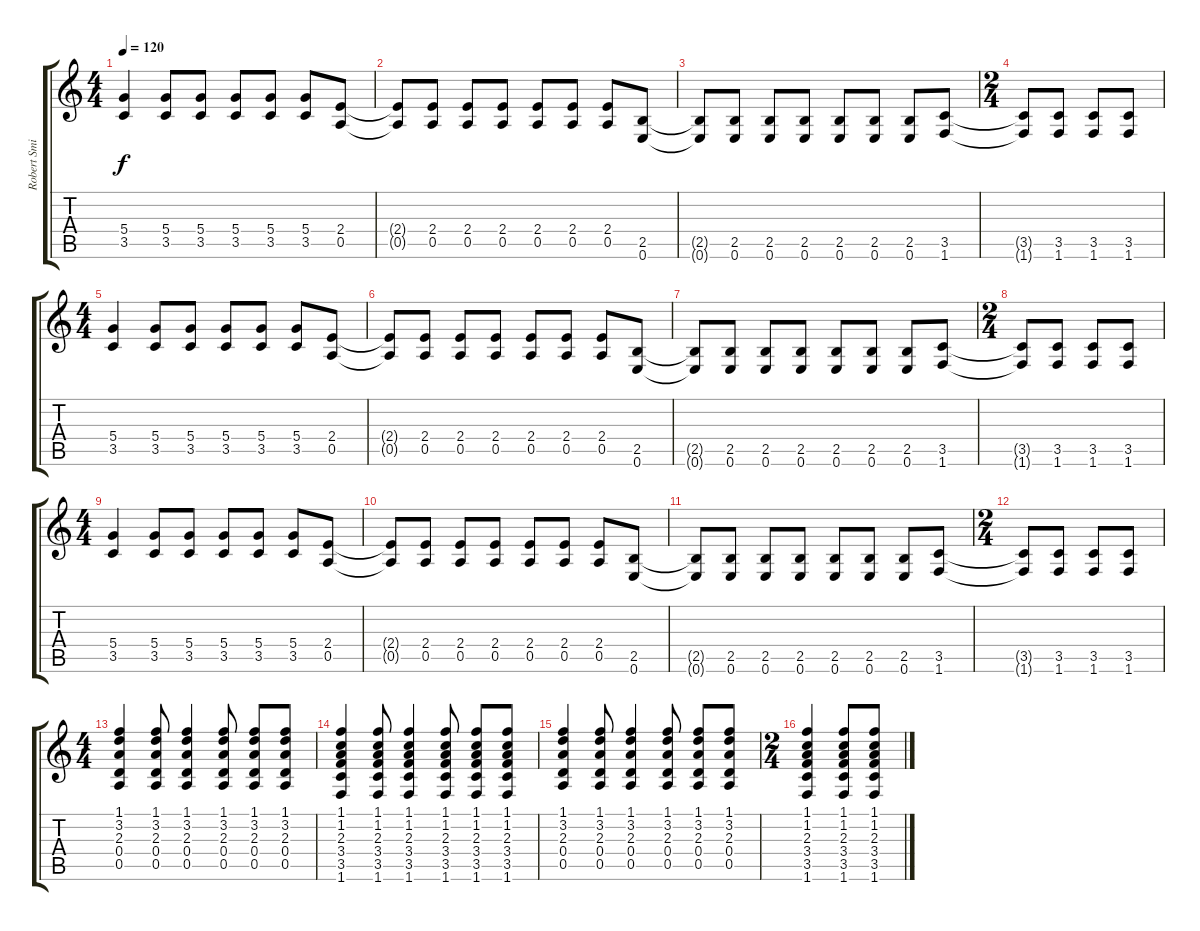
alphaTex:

\track ("Robert Smith (Guitarra)" "Robert Smi") {instrument electricguitarmuted}
\staff {score tabs}
\tuning (E4 B3 G3 D3 A2 E2) {hide}
\ts (4 4)
\tempo 120
\clef g2
\ks c
(5.4 3.5).4{dy f instrument electricguitarmuted} (5.4 3.5).8 (5.4 3.5).8 (5.4 3.5).8 (5.4 3.5).8 (5.4 3.5).8 (2.4 0.5).8 |
(2.4{t} 0.5{t}).8 (2.4 0.5).8 (2.4 0.5).8 (2.4 0.5).8 (2.4 0.5).8 (2.4 0.5).8 (2.4 0.5).8 (2.5 0.6).8 |
(2.5{t} 0.6{t}).8 (2.5 0.6).8 (2.5 0.6).8 (2.5 0.6).8 (2.5 0.6).8 (2.5 0.6).8 (2.5 0.6).8 (3.5 1.6).8 |
\ts (2 4)
(3.5{t} 1.6{t}).8 (3.5 1.6).8 (3.5 1.6).8 (3.5 1.6).8 |
\ts (4 4)
(5.4 3.5).4 (5.4 3.5).8 (5.4 3.5).8 (5.4 3.5).8 (5.4 3.5).8 (5.4 3.5).8 (2.4 0.5).8 |
(2.4{t} 0.5{t}).8 (2.4 0.5).8 (2.4 0.5).8 (2.4 0.5).8 (2.4 0.5).8 (2.4 0.5).8 (2.4 0.5).8 (2.5 0.6).8 |
(2.5{t} 0.6{t}).8 (2.5 0.6).8 (2.5 0.6).8 (2.5 0.6).8 (2.5 0.6).8 (2.5 0.6).8 (2.5 0.6).8 (3.5 1.6).8 |
\ts (2 4)
(3.5{t} 1.6{t}).8 (3.5 1.6).8 (3.5 1.6).8 (3.5 1.6).8 |
\ts (4 4)
(5.4 3.5).4 (5.4 3.5).8 (5.4 3.5).8 (5.4 3.5).8 (5.4 3.5).8 (5.4 3.5).8 (2.4 0.5).8 |
(2.4{t} 0.5{t}).8 (2.4 0.5).8 (2.4 0.5).8 (2.4 0.5).8 (2.4 0.5).8 (2.4 0.5).8 (2.4 0.5).8 (2.5 0.6).8 |
(2.5{t} 0.6{t}).8 (2.5 0.6).8 (2.5 0.6).8 (2.5 0.6).8 (2.5 0.6).8 (2.5 0.6).8 (2.5 0.6).8 (3.5 1.6).8 |
\ts (2 4)
(3.5{t} 1.6{t}).8 (3.5 1.6).8 (3.5 1.6).8 (3.5 1.6).8 |
\ts (4 4)
(1.1 3.2 2.3 0.4 0.5).4{instrument electricguitarclean} (1.1 3.2 2.3 0.4 0.5).8 (1.1 3.2 2.3 0.4 0.5).4 (1.1 3.2 2.3 0.4 0.5).8 (1.1 3.2 2.3 0.4 0.5).8 (1.1 3.2 2.3 0.4 0.5).8 |
(1.1 1.2 2.3 3.4 3.5 1.6).4{instrument electricguitarclean} (1.1 1.2 2.3 3.4 3.5 1.6).8 (1.1 1.2 2.3 3.4 3.5 1.6).4 (1.1 1.2 2.3 3.4 3.5 1.6).8 (1.1 1.2 2.3 3.4 3.5 1.6).8 (1.1 1.2 2.3 3.4 3.5 1.6).8 |
(1.1 3.2 2.3 0.4 0.5).4{instrument electricguitarclean} (1.1 3.2 2.3 0.4 0.5).8 (1.1 3.2 2.3 0.4 0.5).4 (1.1 3.2 2.3 0.4 0.5).8 (1.1 3.2 2.3 0.4 0.5).8 (1.1 3.2 2.3 0.4 0.5).8 |
\ts (2 4)
(1.1 1.2 2.3 3.4 3.5 1.6).4{instrument electricguitarclean} (1.1 1.2 2.3 3.4 3.5 1.6).8 (1.1 1.2 2.3 3.4 3.5 1.6).8
